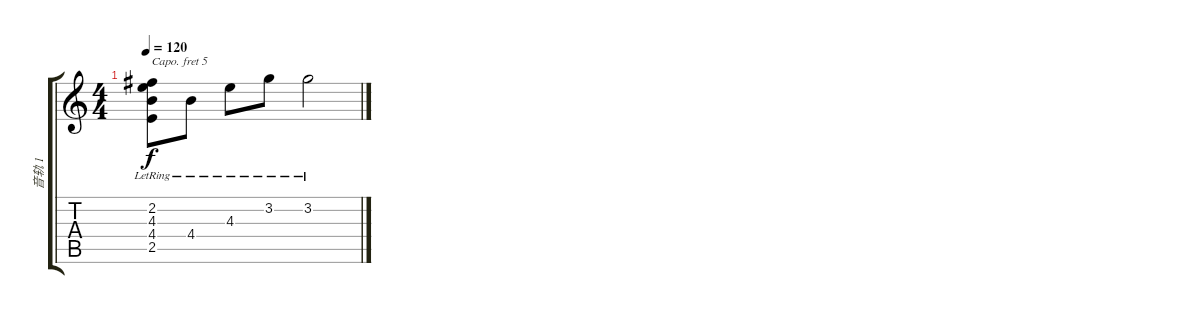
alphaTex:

\track ("音轨 1" "音轨 1") {instrument acousticguitarsteel}
\staff {score tabs}
\capo 5
\tuning (E4 B3 G3 D3 A2 E2) {hide}
\ts (4 4)
\tempo 120
\clef g2
\ks c
(2.2{lr} 4.3{lr} 4.4{lr} 2.5{lr}).8{dy f} 4.4{lr}.8 4.3{lr}.8 3.2{lr}.8 3.2{lr}.2
